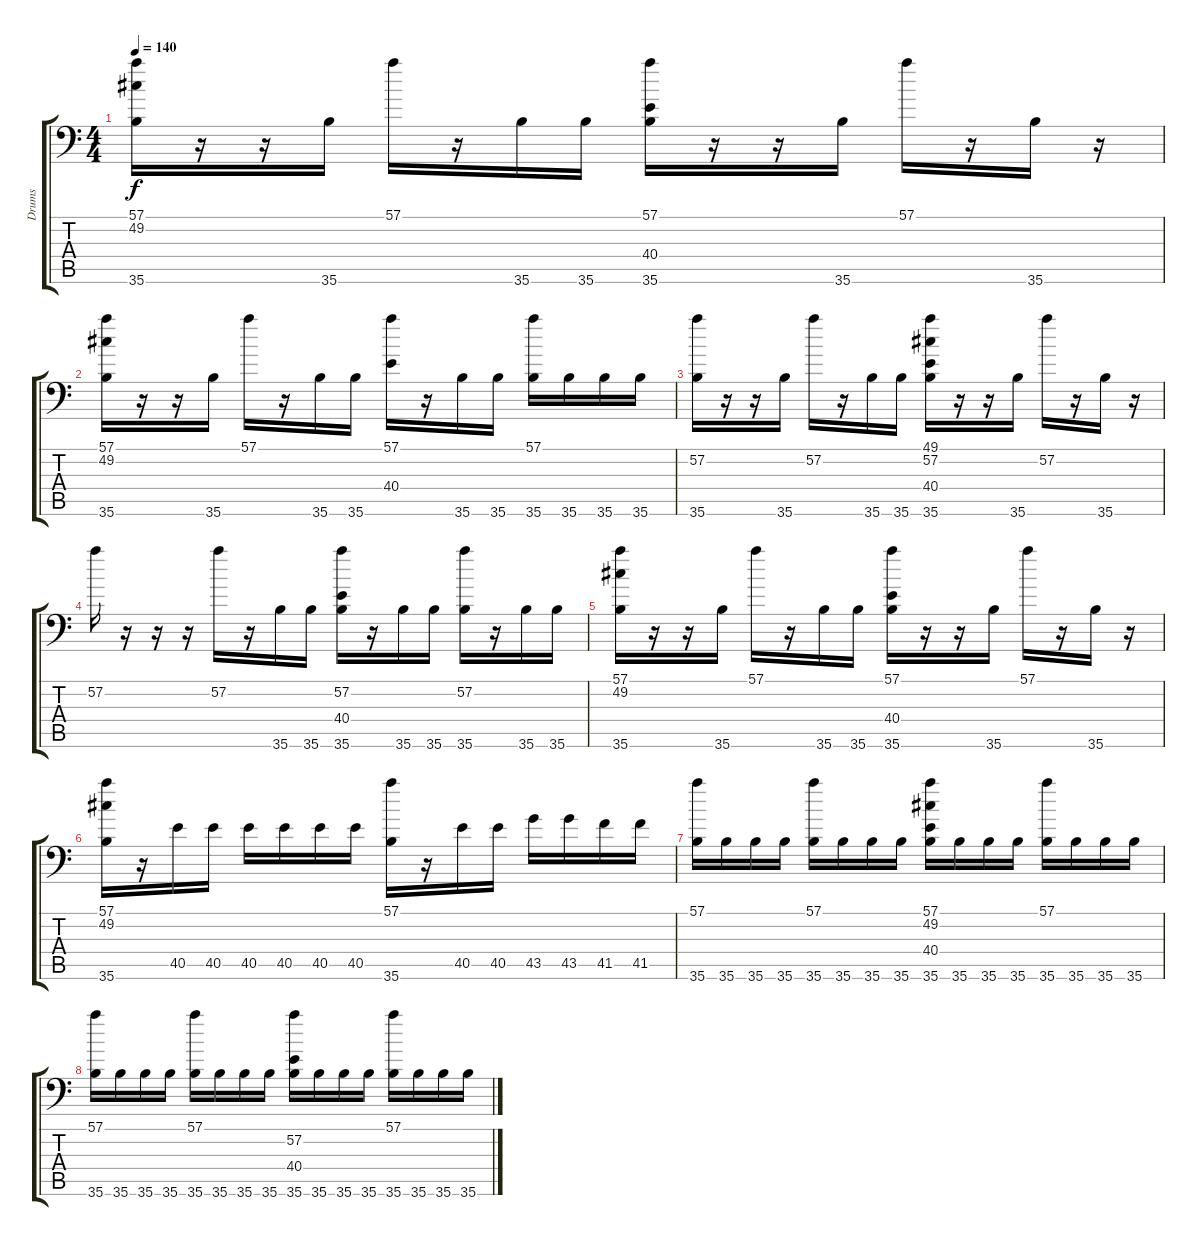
\track ("Drums" "Drums") {instrument acousticgrandpiano}
\staff {score tabs}
\tuning (C-1 C-1 C-1 C-1 C-1 C-1) {hide}
\ts (4 4)
\tempo 140
\clef f4
\ks c
(57.1 49.2 35.6).16{dy f} r.16 r.16 35.6.16 57.1.16 r.16 35.6.16 35.6.16 (57.1 40.4 35.6).16 r.16 r.16 35.6.16 57.1.16 r.16 35.6.16 r.16 |
(57.1 49.2 35.6).16 r.16 r.16 35.6.16 57.1.16 r.16 35.6.16 35.6.16 (57.1 40.4).16 r.16 35.6.16 35.6.16 (57.1 35.6).16 35.6.16 35.6.16 35.6.16 |
(57.2 35.6).16 r.16 r.16 35.6.16 57.2.16 r.16 35.6.16 35.6.16 (49.1 57.2 40.4 35.6).16 r.16 r.16 35.6.16 57.2.16 r.16 35.6.16 r.16 |
57.2.16 r.16 r.16 r.16 57.2.16 r.16 35.6.16 35.6.16 (57.2 40.4 35.6).16 r.16 35.6.16 35.6.16 (57.2 35.6).16 r.16 35.6.16 35.6.16 |
(57.1 49.2 35.6).16 r.16 r.16 35.6.16 57.1.16 r.16 35.6.16 35.6.16 (57.1 40.4 35.6).16 r.16 r.16 35.6.16 57.1.16 r.16 35.6.16 r.16 |
(57.1 49.2 35.6).16 r.16 40.5.16 40.5.16 40.5.16 40.5.16 40.5.16 40.5.16 (57.1 35.6).16 r.16 40.5.16 40.5.16 43.5.16 43.5.16 41.5.16 41.5.16 |
(57.1 35.6).16 35.6.16 35.6.16 35.6.16 (57.1 35.6).16 35.6.16 35.6.16 35.6.16 (57.1 49.2 40.4 35.6).16 35.6.16 35.6.16 35.6.16 (57.1 35.6).16 35.6.16 35.6.16 35.6.16 |
(57.1 35.6).16 35.6.16 35.6.16 35.6.16 (57.1 35.6).16 35.6.16 35.6.16 35.6.16 (57.2 40.4 35.6).16 35.6.16 35.6.16 35.6.16 (57.1 35.6).16 35.6.16 35.6.16 35.6.16
